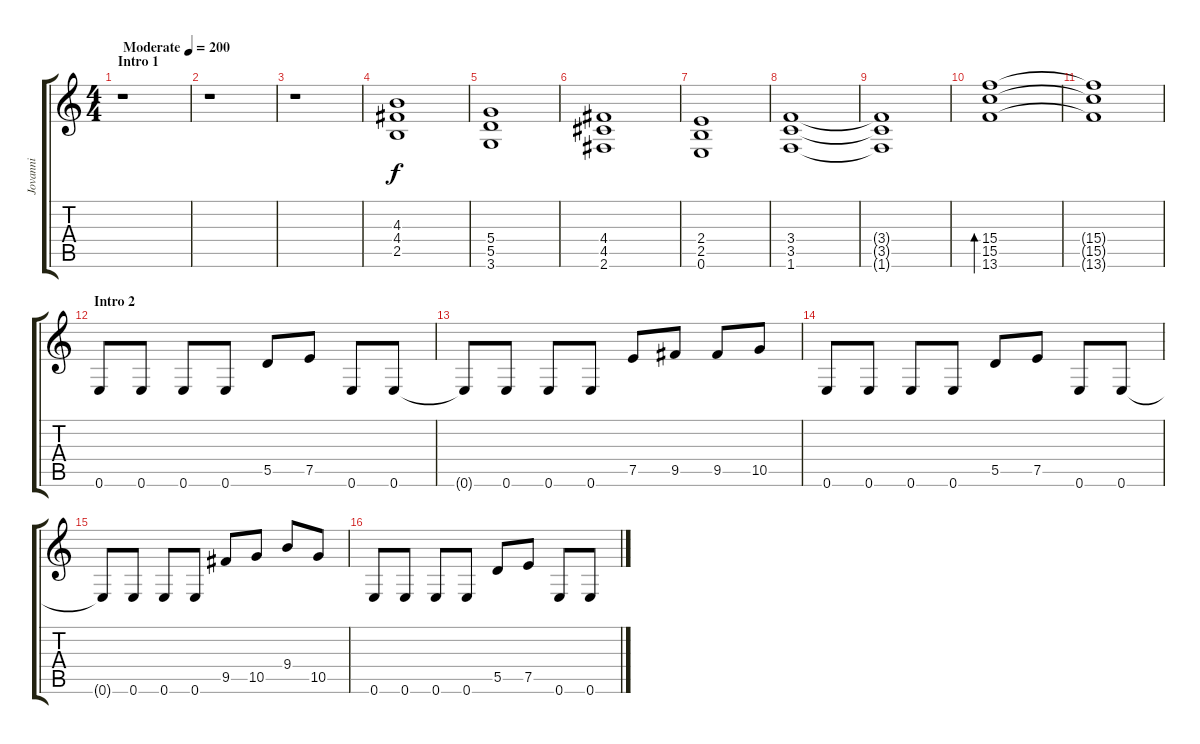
\track ("Jovanni" "Jovanni") {instrument distortionguitar}
\staff {score tabs}
\tuning (E4 B3 G3 D3 A2 E2) {hide}
\ts (4 4)
\section ("" "Intro 1")
\tempo (200 "Moderate")
\clef g2
\ks c
r.1{dy f instrument distortionguitar} |
r.1 |
r.1 |
(4.3 4.4 2.5).1 |
(5.4 5.5 3.6).1 |
(4.4 4.5 2.6).1 |
(2.4 2.5 0.6).1 |
(3.4 3.5 1.6).1 |
(3.4{t} 3.5{t} 1.6{t}).1 |
(15.4 15.5 13.6).1{bd 30} |
(15.4{t} 15.5{t} 13.6{t}).1 |
\section ("" "Intro 2")
0.6.8 0.6.8 0.6.8 0.6.8 5.5.8 7.5.8 0.6.8 0.6.8 |
0.6{t}.8 0.6.8 0.6.8 0.6.8 7.5.8 9.5.8 9.5.8 10.5.8 |
0.6.8 0.6.8 0.6.8 0.6.8 5.5.8 7.5.8 0.6.8 0.6.8 |
0.6{t}.8 0.6.8 0.6.8 0.6.8 9.5.8 10.5.8 9.4.8 10.5.8 |
0.6.8 0.6.8 0.6.8 0.6.8 5.5.8 7.5.8 0.6.8 0.6.8
